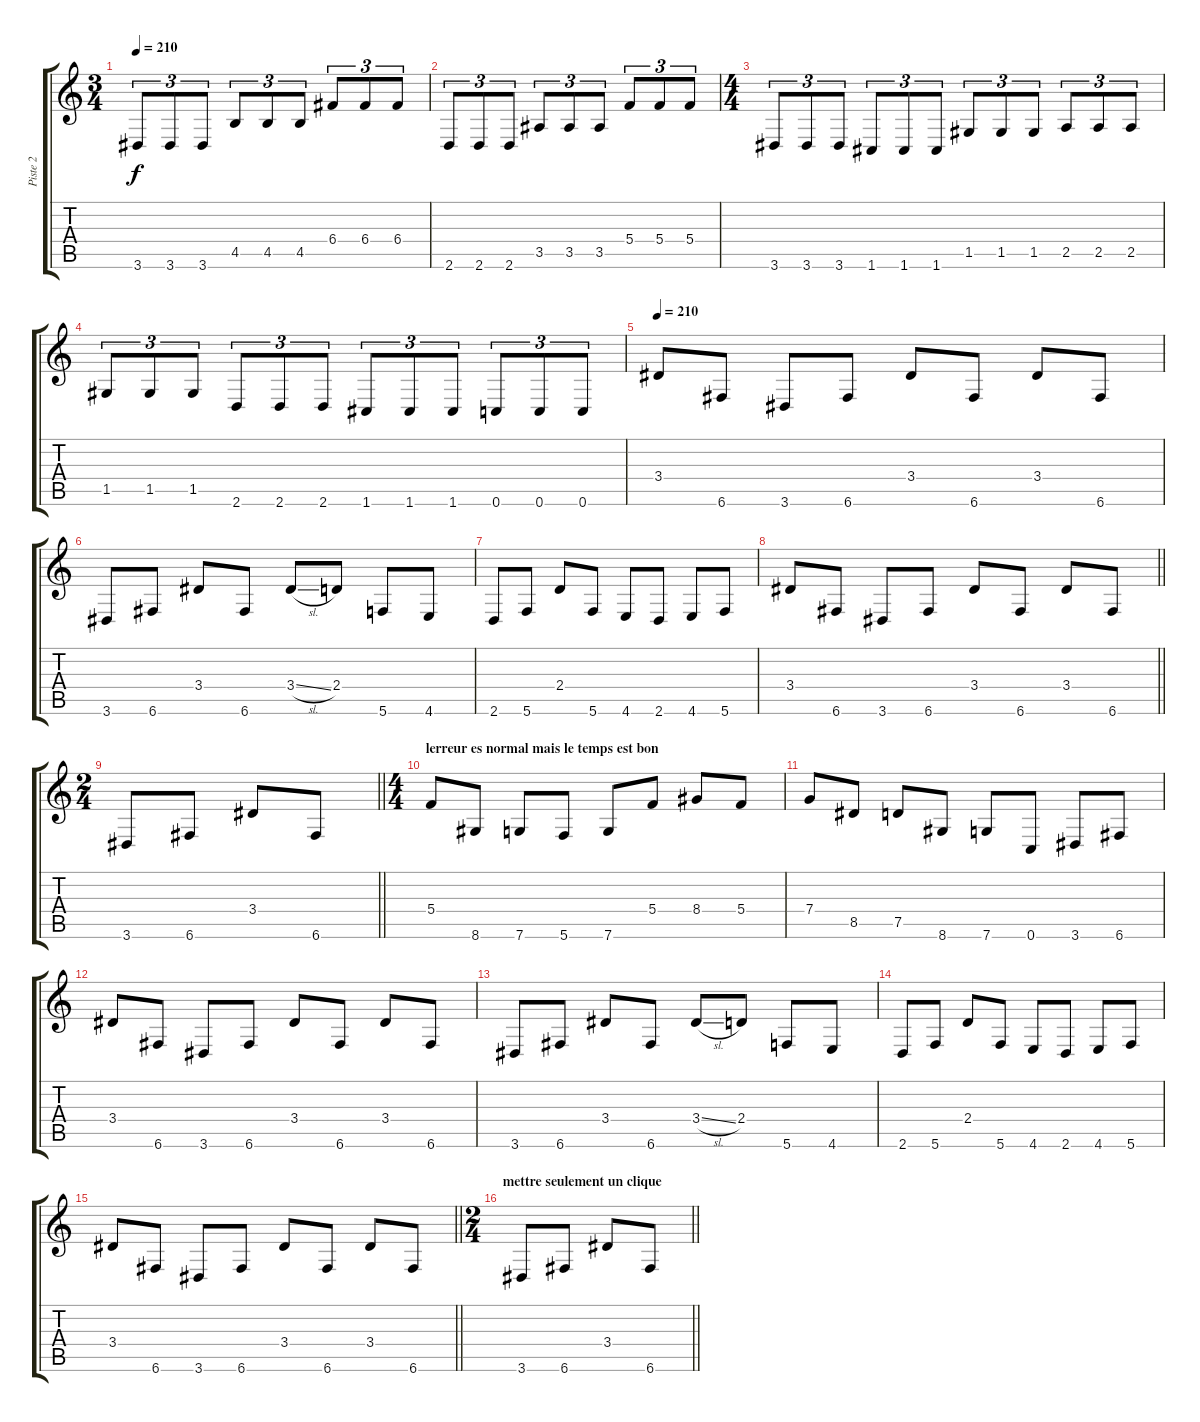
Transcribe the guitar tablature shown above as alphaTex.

\track ("Piste 2" "Piste 2") {instrument distortionguitar}
\staff {score tabs}
\tuning (D4 A3 F3 C3 G2 C2) {hide}
\ts (3 4)
\tempo 210
\clef g2
\ks c
3.6.8{tu (3 2) dy f} 3.6.8{tu (3 2)} 3.6.8{tu (3 2)} 4.5.8{tu (3 2)} 4.5.8{tu (3 2)} 4.5.8{tu (3 2)} 6.4.8{tu (3 2)} 6.4.8{tu (3 2)} 6.4.8{tu (3 2)} |
2.6.8{tu (3 2)} 2.6.8{tu (3 2)} 2.6.8{tu (3 2)} 3.5.8{tu (3 2)} 3.5.8{tu (3 2)} 3.5.8{tu (3 2)} 5.4.8{tu (3 2)} 5.4.8{tu (3 2)} 5.4.8{tu (3 2)} |
\ts (4 4)
3.6.8{tu (3 2)} 3.6.8{tu (3 2)} 3.6.8{tu (3 2)} 1.6.8{tu (3 2)} 1.6.8{tu (3 2)} 1.6.8{tu (3 2)} 1.5.8{tu (3 2)} 1.5.8{tu (3 2)} 1.5.8{tu (3 2)} 2.5.8{tu (3 2)} 2.5.8{tu (3 2)} 2.5.8{tu (3 2)} |
1.5.8{tu (3 2)} 1.5.8{tu (3 2)} 1.5.8{tu (3 2)} 2.6.8{tu (3 2)} 2.6.8{tu (3 2)} 2.6.8{tu (3 2)} 1.6.8{tu (3 2)} 1.6.8{tu (3 2)} 1.6.8{tu (3 2)} 0.6.8{tu (3 2)} 0.6.8{tu (3 2)} 0.6.8{tu (3 2)} |
\tempo 210
3.4.8 6.6.8 3.6.8 6.6.8 3.4.8 6.6.8 3.4.8 6.6.8 |
3.6.8 6.6.8 3.4.8 6.6.8 3.4{sl}.8 2.4.8 5.6.8 4.6.8 |
2.6.8 5.6.8 2.4.8 5.6.8 4.6.8 2.6.8 4.6.8 5.6.8 |
\barLineRight lightlight
3.4.8 6.6.8 3.6.8 6.6.8 3.4.8 6.6.8 3.4.8 6.6.8 |
\ts (2 4)
\barLineRight lightlight
3.6.8 6.6.8 3.4.8 6.6.8 |
\ts (4 4)
\section ("" "lerreur es normal mais le temps est bon")
5.4.8 8.6.8 7.6.8 5.6.8 7.6.8 5.4.8 8.4.8 5.4.8 |
7.4.8 8.5.8 7.5.8 8.6.8 7.6.8 0.6.8 3.6.8 6.6.8 |
3.4.8 6.6.8 3.6.8 6.6.8 3.4.8 6.6.8 3.4.8 6.6.8 |
3.6.8 6.6.8 3.4.8 6.6.8 3.4{sl}.8 2.4.8 5.6.8 4.6.8 |
2.6.8 5.6.8 2.4.8 5.6.8 4.6.8 2.6.8 4.6.8 5.6.8 |
\barLineRight lightlight
3.4.8 6.6.8 3.6.8 6.6.8 3.4.8 6.6.8 3.4.8 6.6.8 |
\ts (2 4)
\section ("" "mettre seulement un clique")
\barLineRight lightlight
3.6.8 6.6.8 3.4.8 6.6.8
